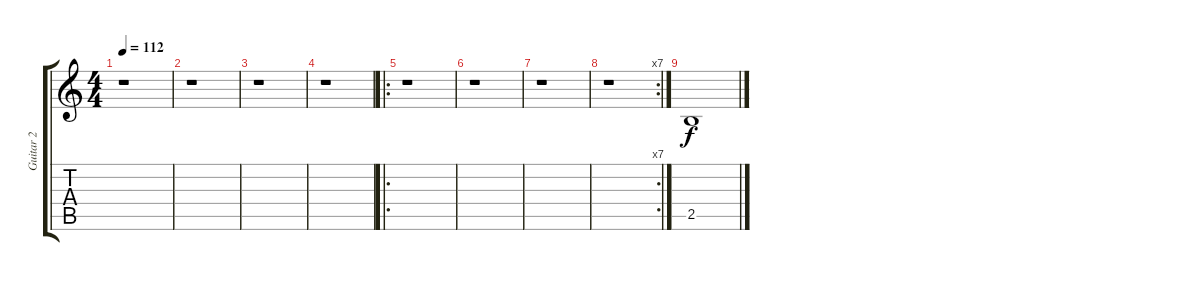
\track ("Guitar 2" "Guitar 2") {instrument distortionguitar}
\staff {score tabs}
\tuning (E4 B3 G3 D3 A2 E2) {hide}
\ts (4 4)
\tempo 112
\clef g2
\ks c
r.1{dy f} |
r.1 |
r.1 |
r.1 |
\ro
r.1 |
r.1 |
r.1 |
\rc 7
r.1 |
2.5.1
